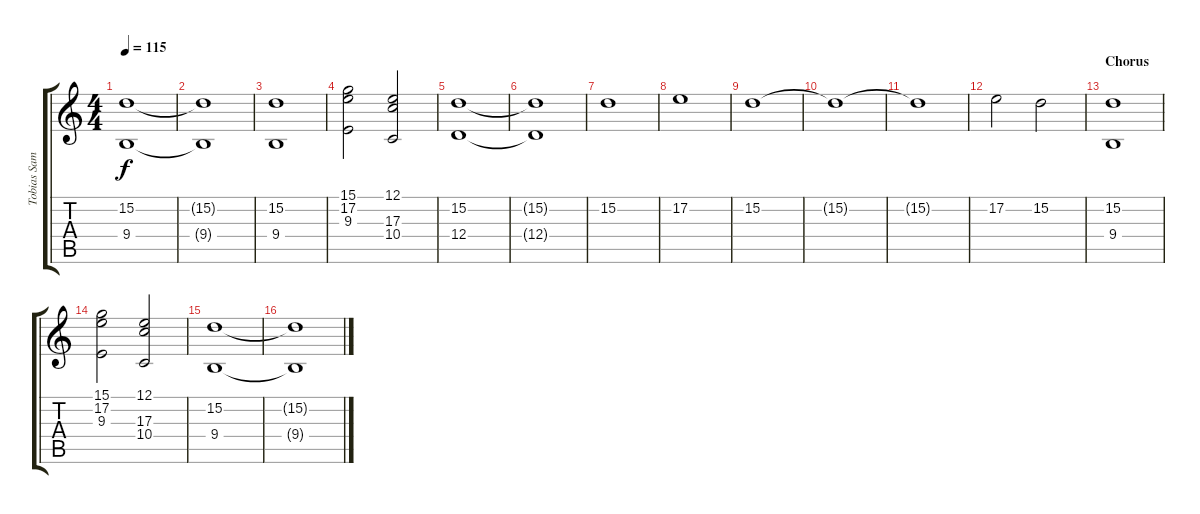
\track ("Tobias Sammet" "Tobias Sam") {instrument choiraahs}
\staff {score tabs}
\tuning (E4 B3 G3 D3 A2 E2) {hide}
\ts (4 4)
\tempo 115
\clef g2
\ks c
(15.2 9.4).1{dy f} |
(15.2{t} 9.4{t}).1 |
(15.2 9.4).1 |
(15.1 17.2 9.3).2 (12.1 17.3 10.4).2 |
(15.2 12.4).1 |
(15.2{t} 12.4{t}).1 |
15.2.1 |
17.2.1 |
15.2.1 |
15.2{t}.1 |
15.2{t}.1 |
17.2.2 15.2.2 |
\section ("" "Chorus")
(15.2 9.4).1 |
(15.1 17.2 9.3).2 (12.1 17.3 10.4).2 |
(15.2 9.4).1 |
(15.2{t} 9.4{t}).1
